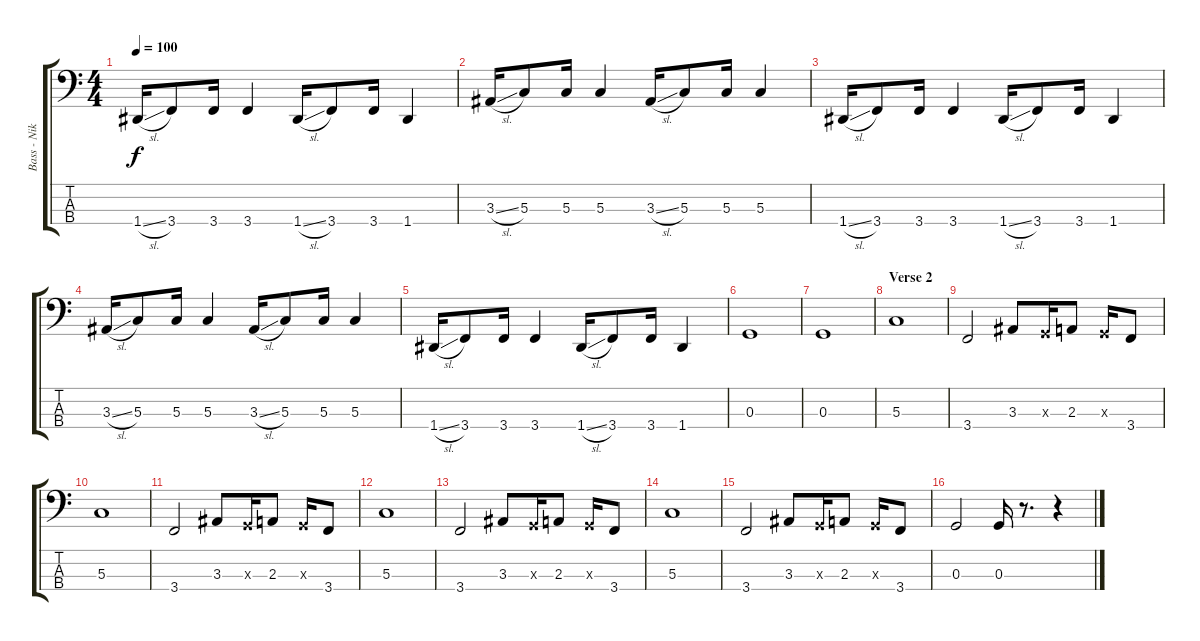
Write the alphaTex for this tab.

\track ("Bass - Nikki" "Bass - Nik") {instrument electricbassfinger}
\staff {score tabs}
\tuning (F2 C2 G1 D1) {hide}
\ts (4 4)
\tempo 100
\clef f4
\ks c
1.4{sl}.16{dy f} 3.4.8 3.4.16 3.4.4 1.4{sl}.16 3.4.8 3.4.16 1.4.4 |
3.3{sl}.16 5.3.8 5.3.16 5.3.4 3.3{sl}.16 5.3.8 5.3.16 5.3.4 |
1.4{sl}.16 3.4.8 3.4.16 3.4.4 1.4{sl}.16 3.4.8 3.4.16 1.4.4 |
3.3{sl}.16 5.3.8 5.3.16 5.3.4 3.3{sl}.16 5.3.8 5.3.16 5.3.4 |
1.4{sl}.16 3.4.8 3.4.16 3.4.4 1.4{sl}.16 3.4.8 3.4.16 1.4.4 |
0.3.1 |
0.3.1 |
\section ("" "Verse 2")
5.3.1 |
3.4.2 3.3.8 0.3{x}.16 2.3.8 0.3{x}.16 3.4.8 |
5.3.1 |
3.4.2 3.3.8 0.3{x}.16 2.3.8 0.3{x}.16 3.4.8 |
5.3.1 |
3.4.2 3.3.8 0.3{x}.16 2.3.8 0.3{x}.16 3.4.8 |
5.3.1 |
3.4.2 3.3.8 0.3{x}.16 2.3.8 0.3{x}.16 3.4.8 |
0.3.2 0.3.16 r.8{d} r.4
